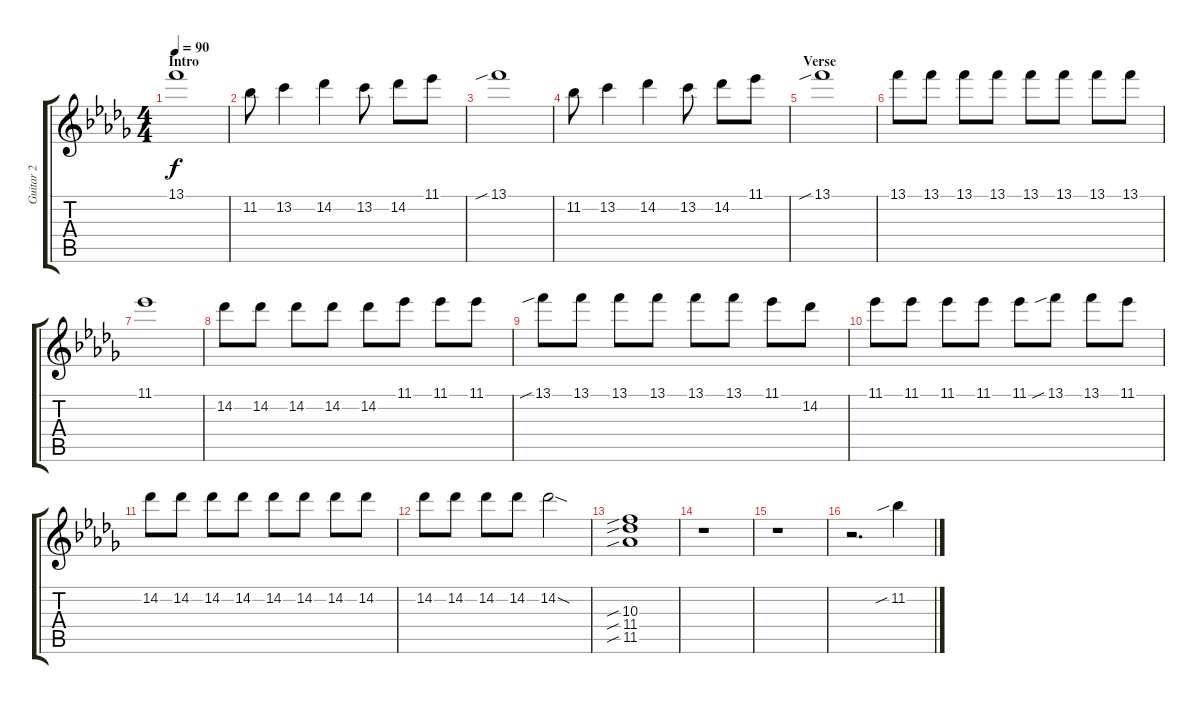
\track ("Guitar 2" "Guitar 2") {instrument acousticguitarnylon}
\staff {score tabs}
\tuning (E4 B3 G3 D3 A2 E2) {hide}
\ts (4 4)
\section ("" "Intro")
\tempo 90
\clef g2
\ks db
13.1.1{dy f instrument acousticguitarnylon} |
11.2.8 13.2.4 14.2.4 13.2.8 14.2.8 11.1.8 |
13.1{sib}.1 |
11.2.8 13.2.4 14.2.4 13.2.8 14.2.8 11.1.8 |
\section ("" "Verse")
13.1{sib}.1 |
13.1.8{volume 9} 13.1.8 13.1.8 13.1.8 13.1.8 13.1.8 13.1.8 13.1.8 |
11.1.1 |
14.2.8 14.2.8 14.2.8 14.2.8 14.2.8 11.1.8 11.1.8 11.1.8 |
13.1{sib}.8 13.1.8 13.1.8 13.1.8 13.1.8 13.1.8 11.1.8 14.2.8 |
11.1.8 11.1.8 11.1.8 11.1.8 11.1.8 13.1{sib}.8 13.1.8 11.1.8 |
14.2.8 14.2.8 14.2.8 14.2.8 14.2.8 14.2.8 14.2.8 14.2.8 |
14.2.8 14.2.8 14.2.8 14.2.8 14.2{sod}.2 |
(10.3{sib} 11.4{sib} 11.5{sib}).1 |
r.1 |
r.1 |
r.2{d} 11.2{sib}.4
